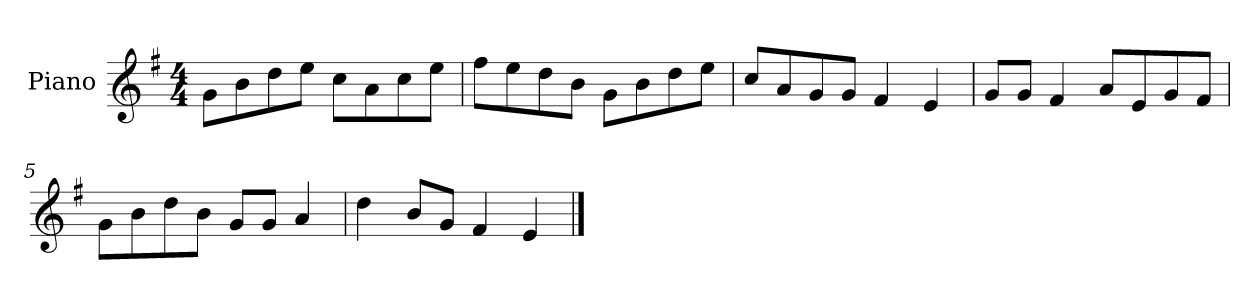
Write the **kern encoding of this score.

**kern
*part1
*staff1
*I"Piano
*I'P-no
*clefG2
*k[f#]
*M4/4
*MM90
=1
8g\L
8b\
8dd\
8ee\J
8cc\L
8a\
8cc\
8ee\J
=2
8ff#\L
8ee\
8dd\
8b\J
8g\L
8b\
8dd\
8ee\J
=3
8cc/L
8a/
8g/
8g/J
4f#/
4e/
=4
8g/L
8g/J
4f#/
8a/L
8e/
8g/
8f#/J
=5
8g\L
8b\
8dd\
8b\J
8g/L
8g/J
4a/
!!LO:LB:g=z
=6
4dd\
8b/L
8g/J
4f#/
4e/
==
*-
